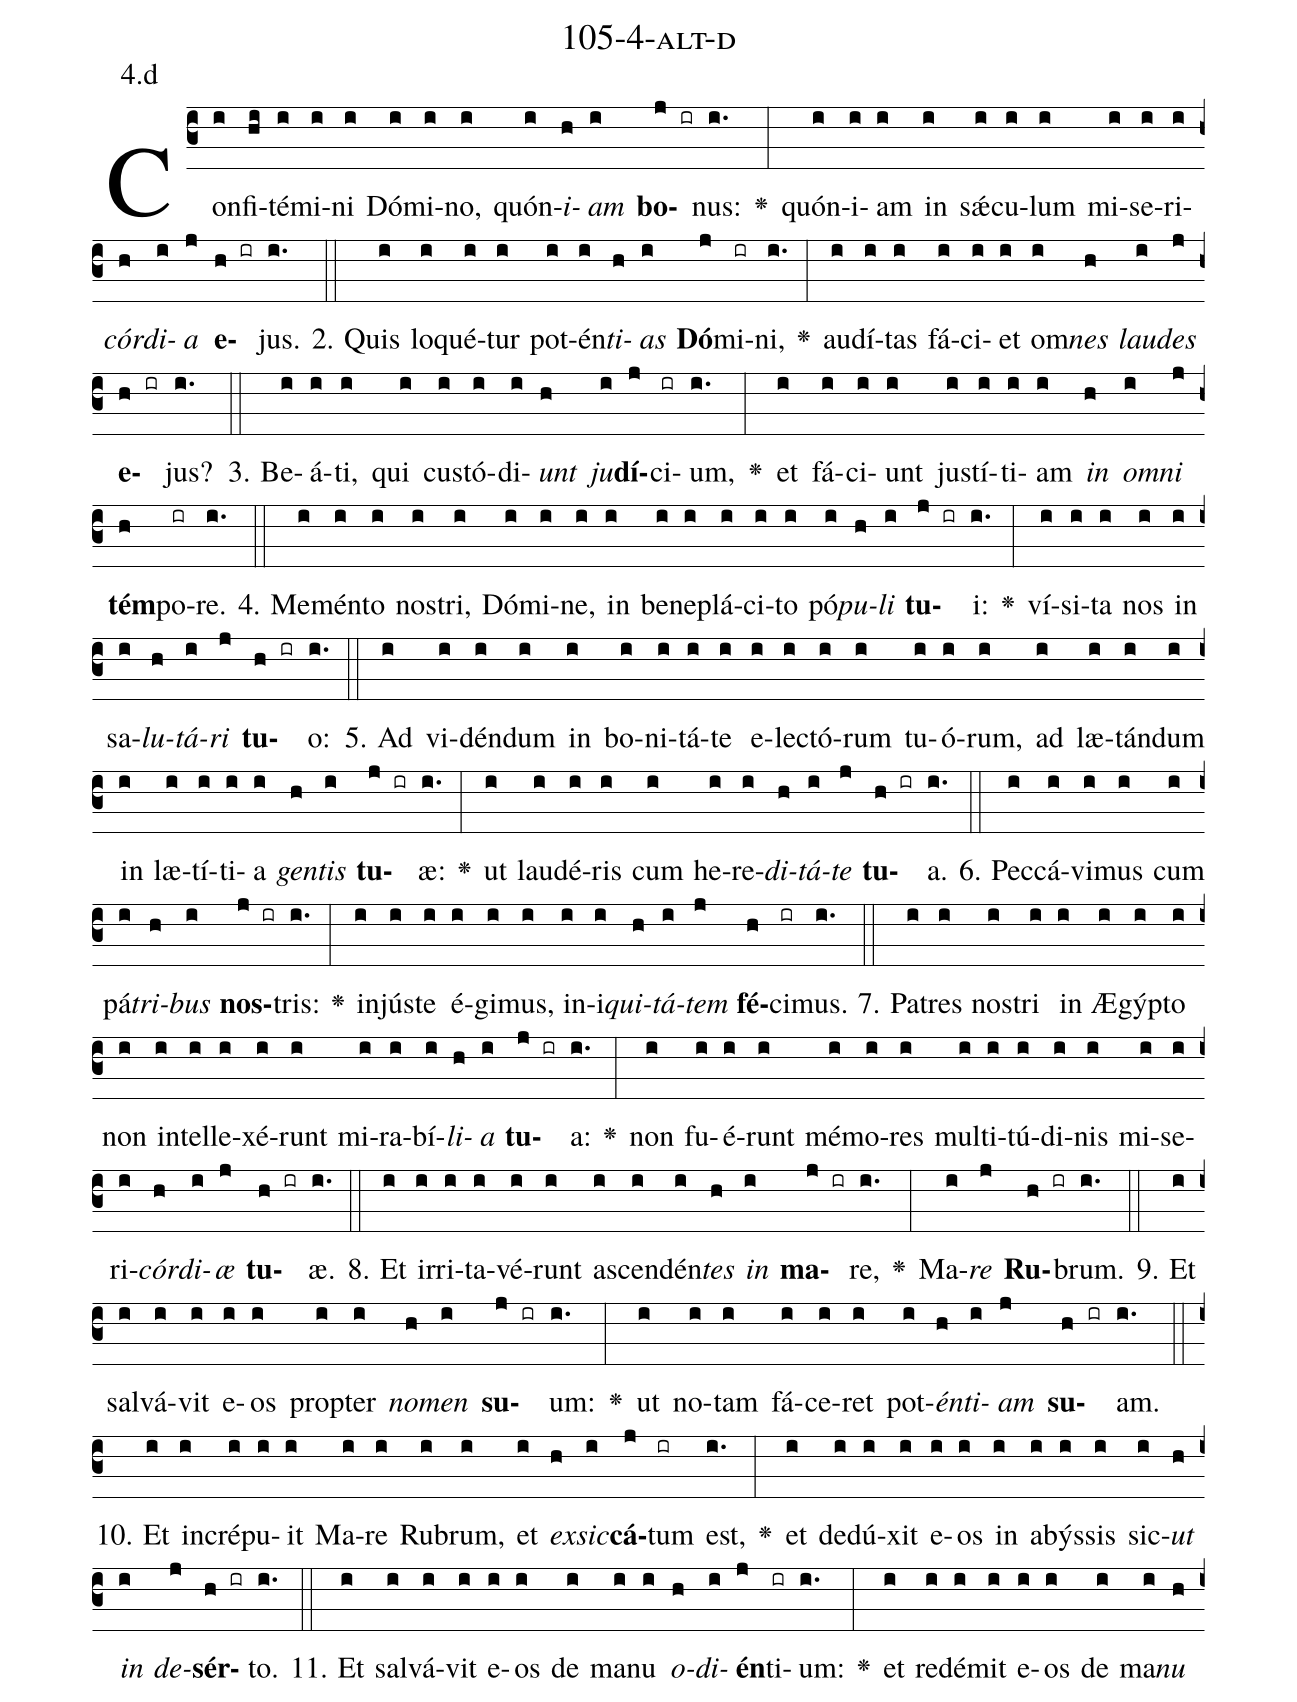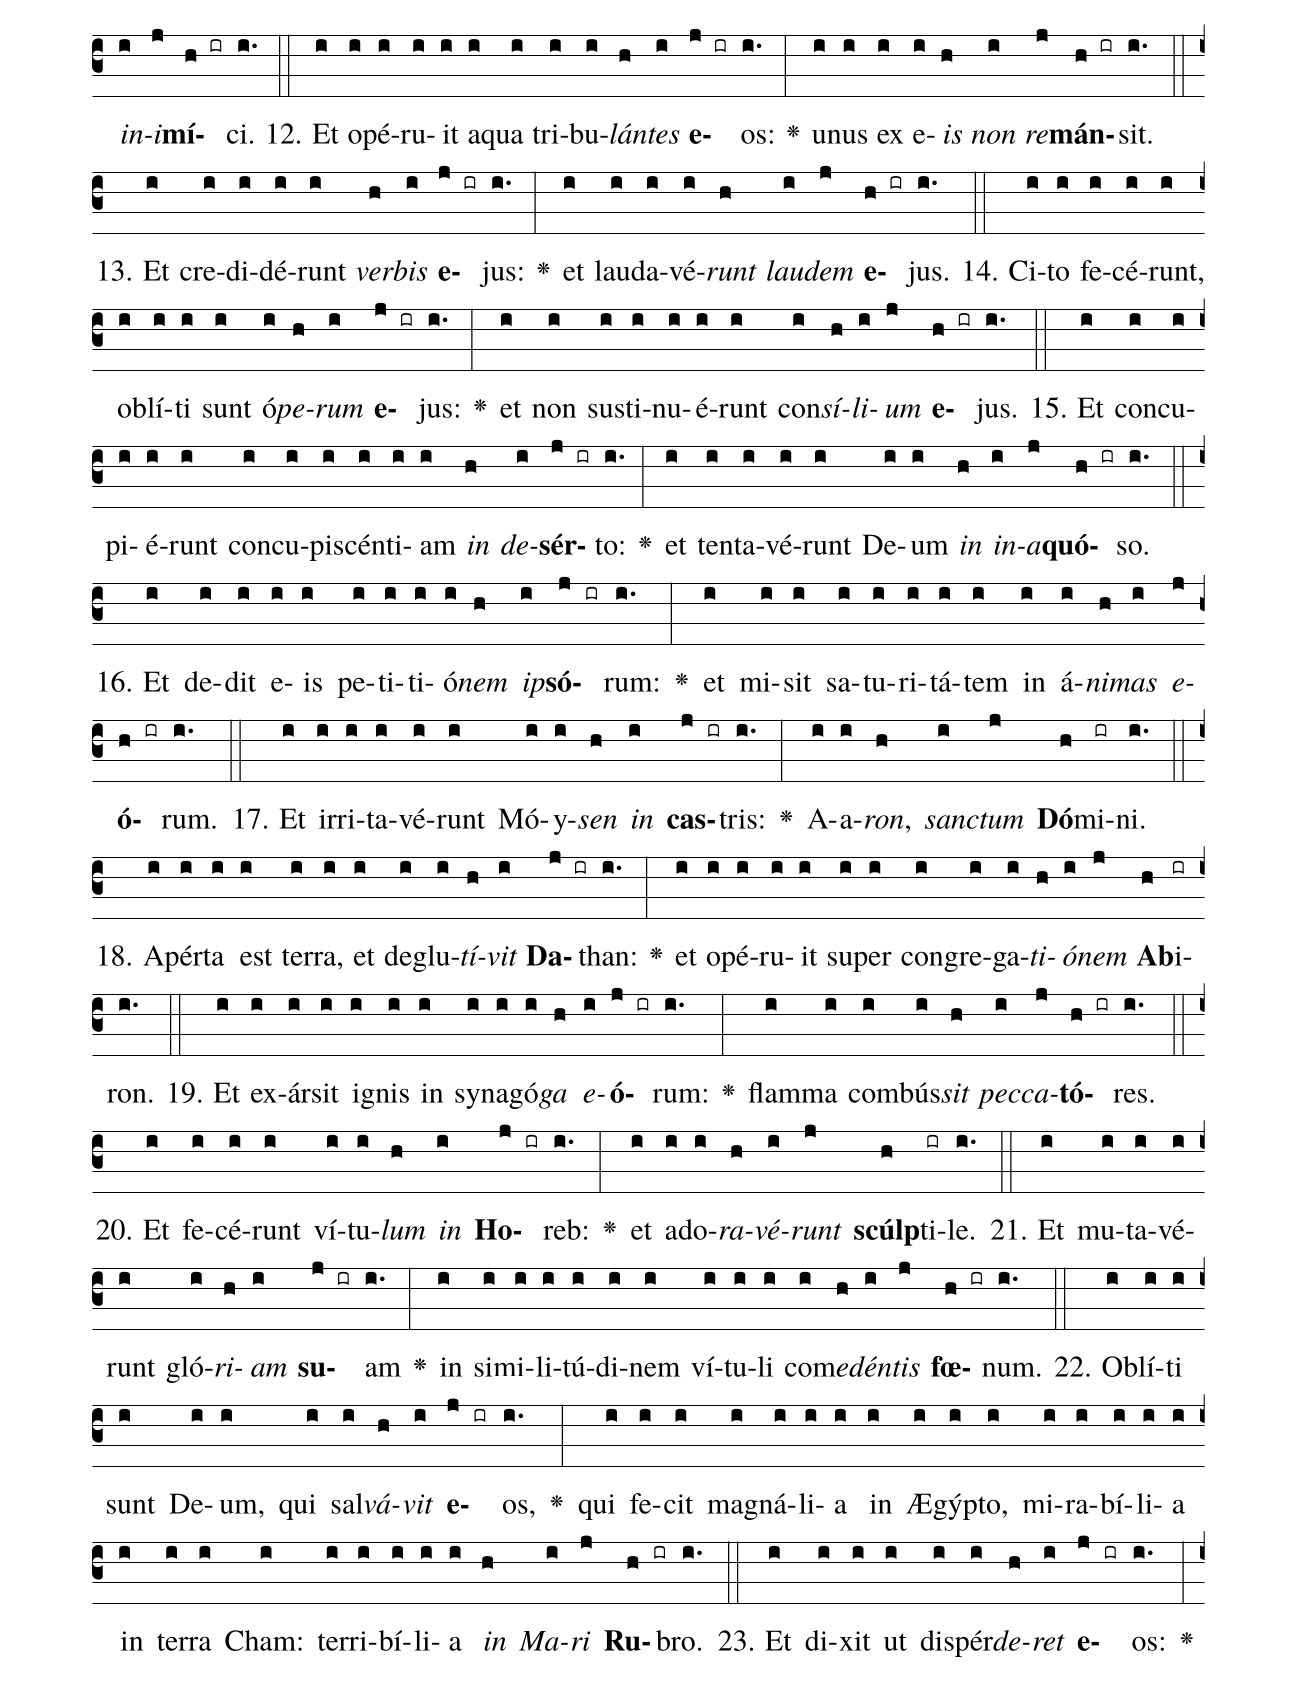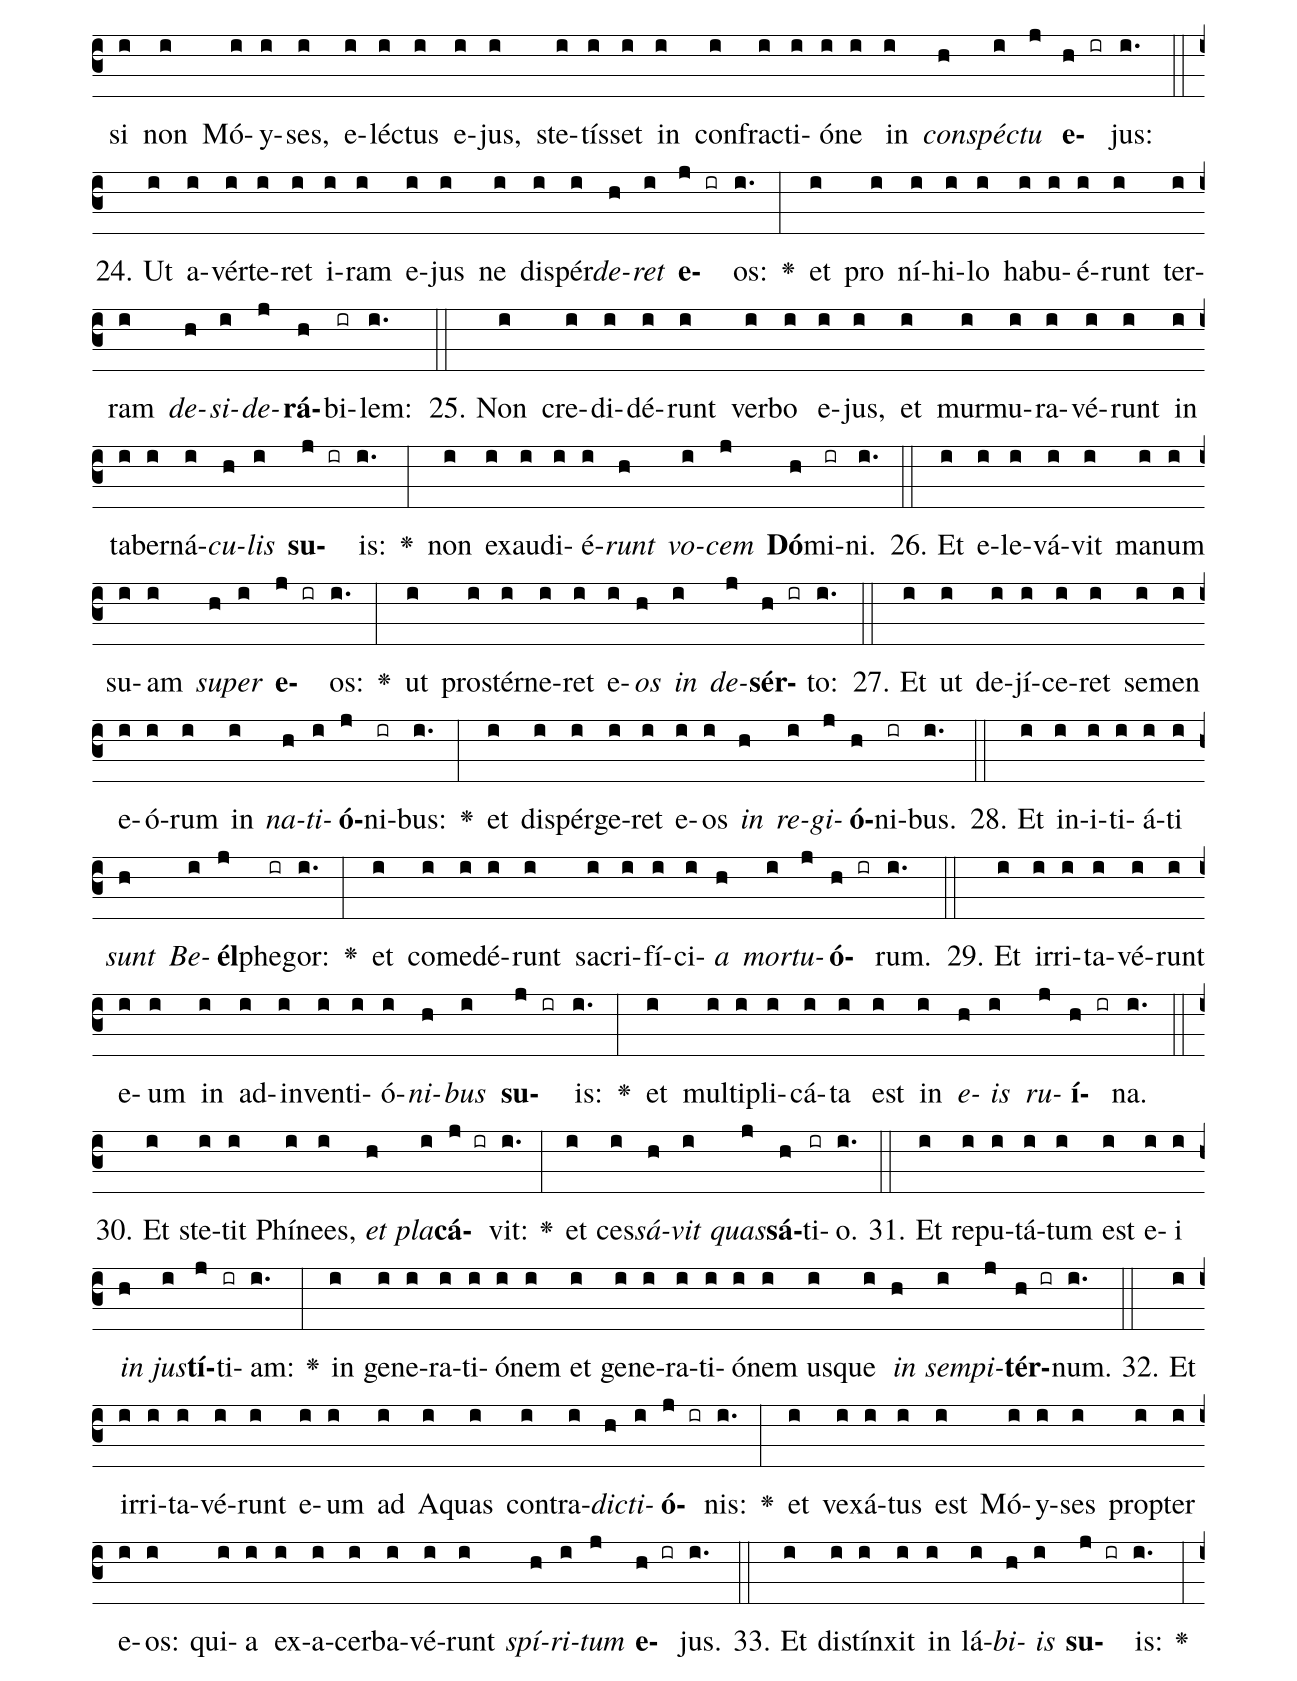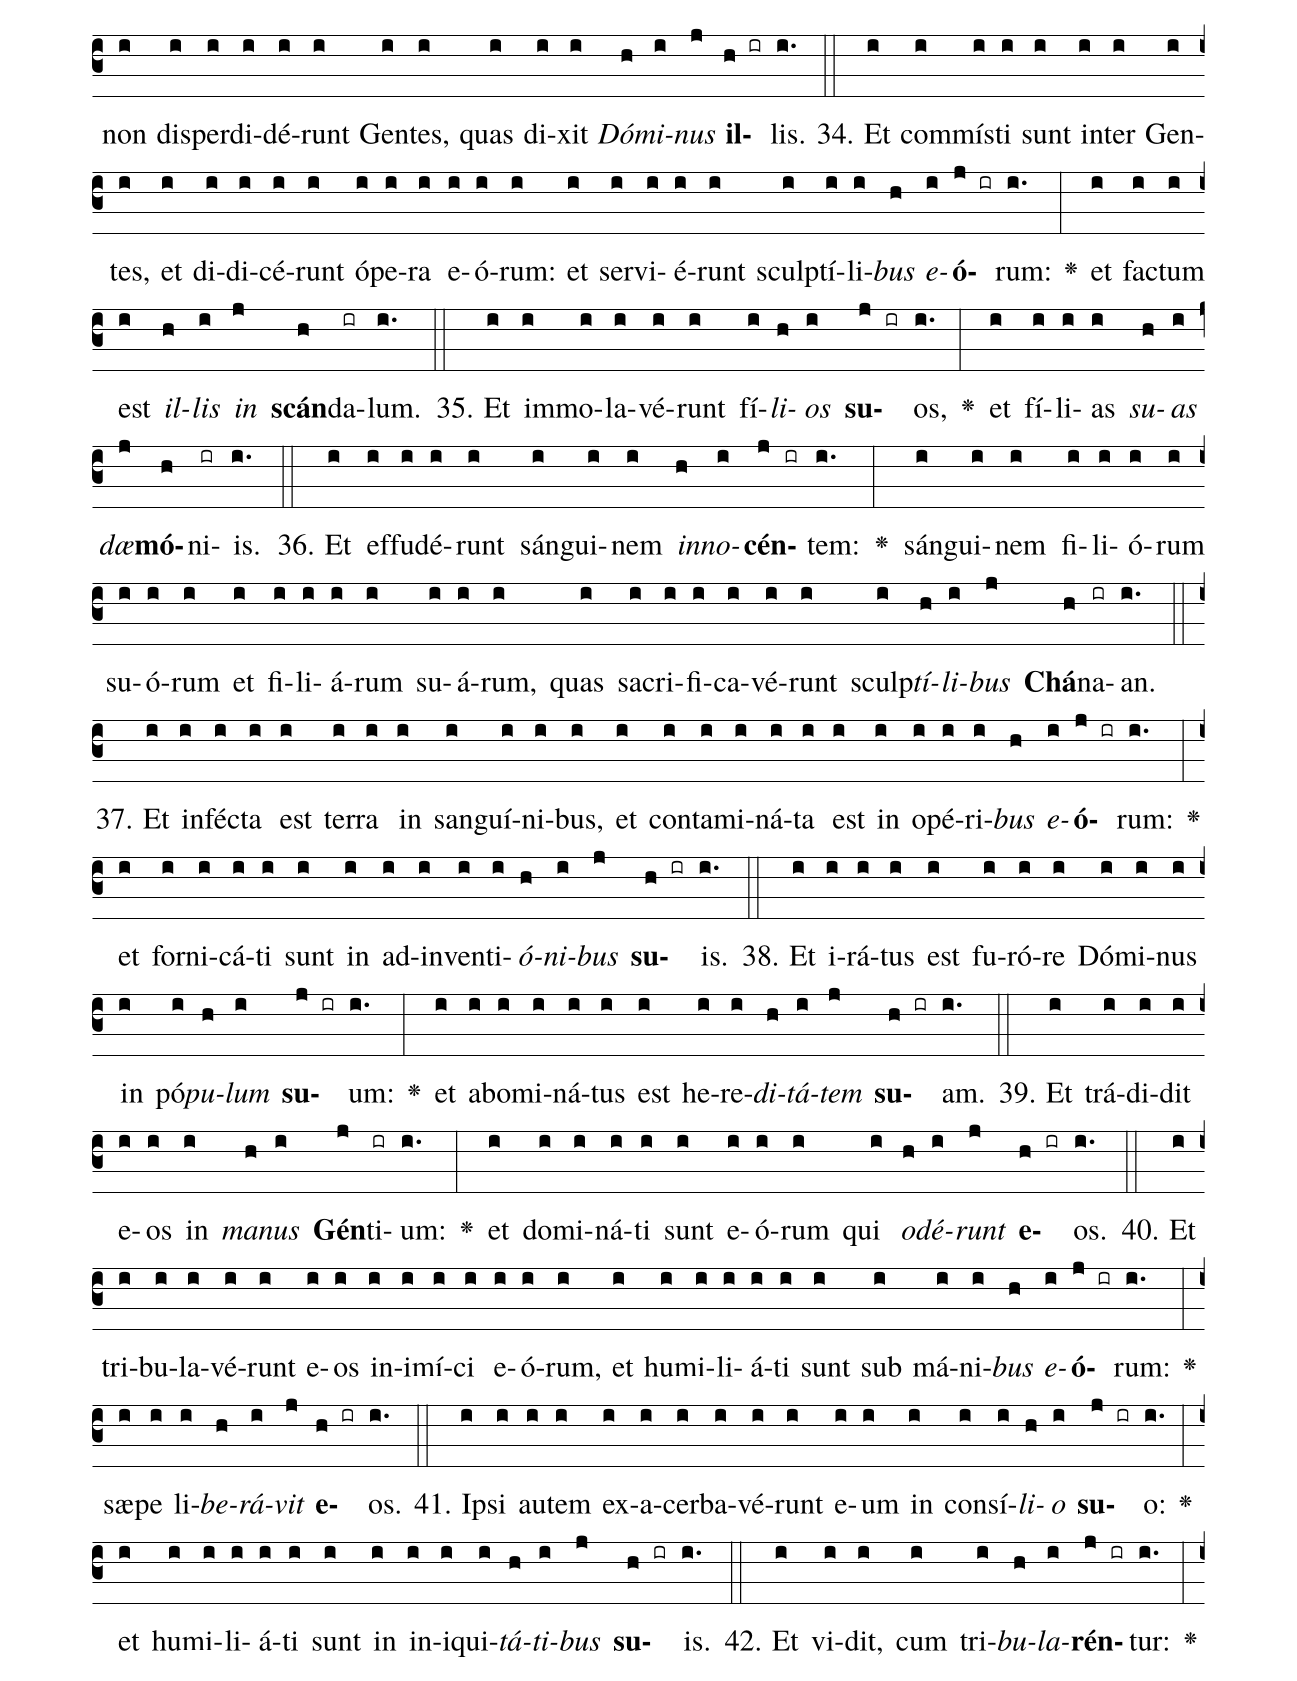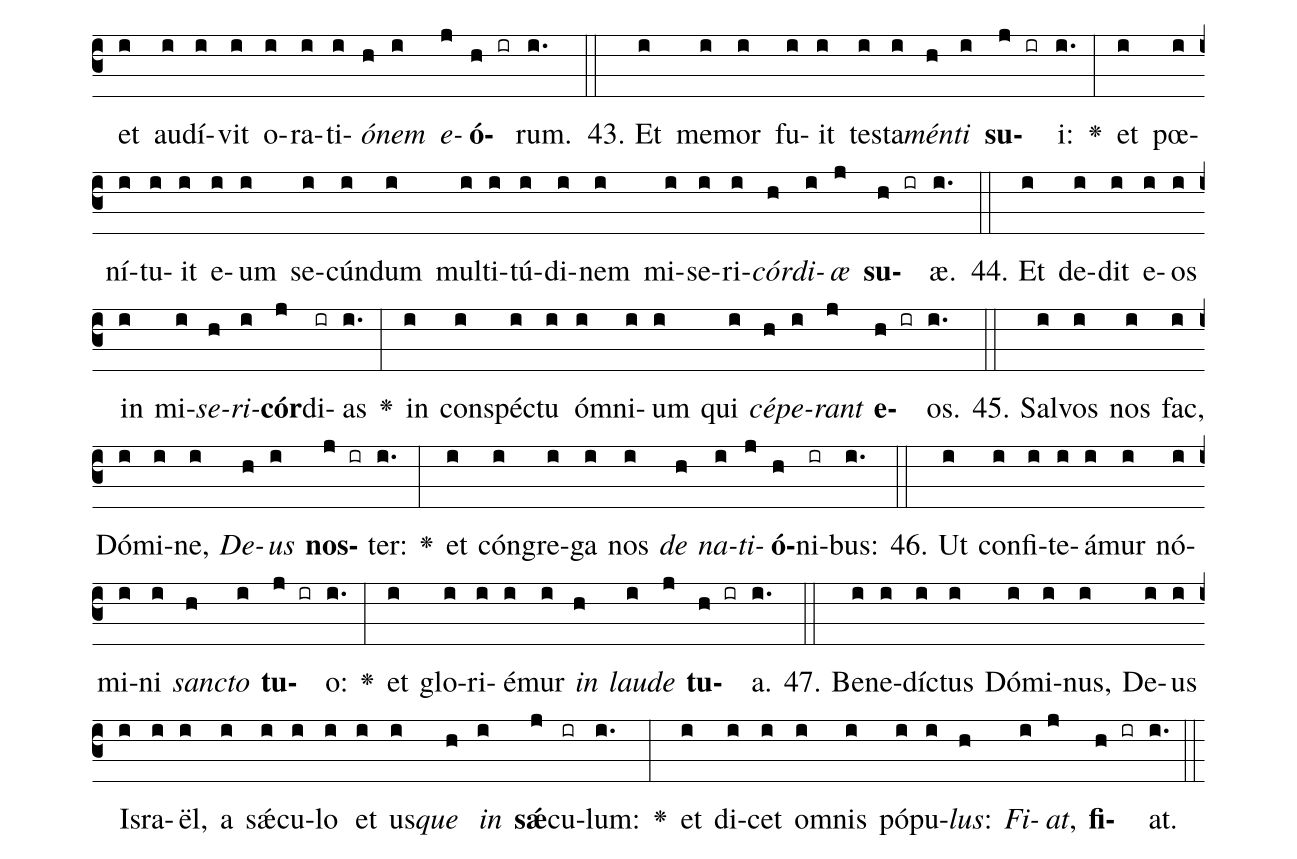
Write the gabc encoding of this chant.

name: 105-4-alt-d;
annotation: 4.d;
%%
(c3)Con(i)fi(hi)té(i)mi(i)ni(i) Dó(i)mi(i)no,(i) quón(i)<i>i</i>(h)<i>am</i>(i) <b>bo</b>(j ir)nus:(i.) <v>\greheightstar</v>(:) quón(i)i(i)am(i) in(i) sǽ(i)cu(i)lum(i) mi(i)se(i)ri(i)<i>cór</i>(h)<i>di</i>(i)<i>a</i>(j) <b>e</b>(h ir)jus.(i.) (::)
2. Quis(i) lo(i)qué(i)tur(i) pot(i)én(i)<i>ti</i>(h)<i>as</i>(i) <b>Dó</b>(j)mi(ir)ni,(i.) <v>\greheightstar</v>(:) au(i)dí(i)tas(i) fá(i)ci(i)et(i) om(i)<i>nes</i>(h) <i>lau</i>(i)<i>des</i>(j) <b>e</b>(h ir)jus?(i.) (::)
3. Be(i)á(i)ti,(i) qui(i) cus(i)tó(i)di(i)<i>unt</i>(h) <i>ju</i>(i)<b>dí</b>(j)ci(ir)um,(i.) <v>\greheightstar</v>(:) et(i) fá(i)ci(i)unt(i) jus(i)tí(i)ti(i)am(i) <i>in</i>(h) <i>om</i>(i)<i>ni</i>(j) <b>tém</b>(h)po(ir)re.(i.) (::)
4. Me(i)mén(i)to(i) nos(i)tri,(i) Dó(i)mi(i)ne,(i) in(i) be(i)ne(i)plá(i)ci(i)to(i) pó(i)<i>pu</i>(h)<i>li</i>(i) <b>tu</b>(j ir)i:(i.) <v>\greheightstar</v>(:) ví(i)si(i)ta(i) nos(i) in(i) sa(i)<i>lu</i>(h)<i>tá</i>(i)<i>ri</i>(j) <b>tu</b>(h ir)o:(i.) (::)
5. Ad(i) vi(i)dén(i)dum(i) in(i) bo(i)ni(i)tá(i)te(i) e(i)lec(i)tó(i)rum(i) tu(i)ó(i)rum,(i) ad(i) læ(i)tán(i)dum(i) in(i) læ(i)tí(i)ti(i)a(i) <i>gen</i>(h)<i>tis</i>(i) <b>tu</b>(j ir)æ:(i.) <v>\greheightstar</v>(:) ut(i) lau(i)dé(i)ris(i) cum(i) he(i)re(i)<i>di</i>(h)<i>tá</i>(i)<i>te</i>(j) <b>tu</b>(h ir)a.(i.) (::)
6. Pec(i)cá(i)vi(i)mus(i) cum(i) pá(i)<i>tri</i>(h)<i>bus</i>(i) <b>nos</b>(j ir)tris:(i.) <v>\greheightstar</v>(:) in(i)jús(i)te(i) é(i)gi(i)mus,(i) in(i)i(i)<i>qui</i>(h)<i>tá</i>(i)<i>tem</i>(j) <b>fé</b>(h)ci(ir)mus.(i.) (::)
7. Pa(i)tres(i) nos(i)tri(i) in(i) Æ(i)gýp(i)to(i) non(i) in(i)tel(i)le(i)xé(i)runt(i) mi(i)ra(i)bí(i)<i>li</i>(h)<i>a</i>(i) <b>tu</b>(j ir)a:(i.) <v>\greheightstar</v>(:) non(i) fu(i)é(i)runt(i) mé(i)mo(i)res(i) mul(i)ti(i)tú(i)di(i)nis(i) mi(i)se(i)ri(i)<i>cór</i>(h)<i>di</i>(i)<i>æ</i>(j) <b>tu</b>(h ir)æ.(i.) (::)
8. Et(i) ir(i)ri(i)ta(i)vé(i)runt(i) a(i)scen(i)dén(i)<i>tes</i>(h) <i>in</i>(i) <b>ma</b>(j ir)re,(i.) <v>\greheightstar</v>(:) Ma(i)<i>re</i>(j) <b>Ru</b>(h ir)brum.(i.) (::)
9. Et(i) sal(i)vá(i)vit(i) e(i)os(i) prop(i)ter(i) <i>no</i>(h)<i>men</i>(i) <b>su</b>(j ir)um:(i.) <v>\greheightstar</v>(:) ut(i) no(i)tam(i) fá(i)ce(i)ret(i) pot(i)<i>én</i>(h)<i>ti</i>(i)<i>am</i>(j) <b>su</b>(h ir)am.(i.) (::)
10. Et(i) in(i)cré(i)pu(i)it(i) Ma(i)re(i) Ru(i)brum,(i) et(i) <i>ex</i>(h)<i>sic</i>(i)<b>cá</b>(j)tum(ir) est,(i.) <v>\greheightstar</v>(:) et(i) de(i)dú(i)xit(i) e(i)os(i) in(i) a(i)býs(i)sis(i) sic(i)<i>ut</i>(h) <i>in</i>(i) <i>de</i>(j)<b>sér</b>(h ir)to.(i.) (::)
11. Et(i) sal(i)vá(i)vit(i) e(i)os(i) de(i) ma(i)nu(i) <i>o</i>(h)<i>di</i>(i)<b>én</b>(j)ti(ir)um:(i.) <v>\greheightstar</v>(:) et(i) red(i)é(i)mit(i) e(i)os(i) de(i) ma(i)<i>nu</i>(h) <i>in</i>(i)<i>i</i>(j)<b>mí</b>(h ir)ci.(i.) (::)
12. Et(i) o(i)pé(i)ru(i)it(i) a(i)qua(i) tri(i)bu(i)<i>lán</i>(h)<i>tes</i>(i) <b>e</b>(j ir)os:(i.) <v>\greheightstar</v>(:) u(i)nus(i) ex(i) e(i)<i>is</i>(h) <i>non</i>(i) <i>re</i>(j)<b>mán</b>(h ir)sit.(i.) (::)
13. Et(i) cre(i)di(i)dé(i)runt(i) <i>ver</i>(h)<i>bis</i>(i) <b>e</b>(j ir)jus:(i.) <v>\greheightstar</v>(:) et(i) lau(i)da(i)vé(i)<i>runt</i>(h) <i>lau</i>(i)<i>dem</i>(j) <b>e</b>(h ir)jus.(i.) (::)
14. Ci(i)to(i) fe(i)cé(i)runt,(i) ob(i)lí(i)ti(i) sunt(i) ó(i)<i>pe</i>(h)<i>rum</i>(i) <b>e</b>(j ir)jus:(i.) <v>\greheightstar</v>(:) et(i) non(i) sus(i)ti(i)nu(i)é(i)runt(i) con(i)<i>sí</i>(h)<i>li</i>(i)<i>um</i>(j) <b>e</b>(h ir)jus.(i.) (::)
15. Et(i) con(i)cu(i)pi(i)é(i)runt(i) con(i)cu(i)pi(i)scén(i)ti(i)am(i) <i>in</i>(h) <i>de</i>(i)<b>sér</b>(j ir)to:(i.) <v>\greheightstar</v>(:) et(i) ten(i)ta(i)vé(i)runt(i) De(i)um(i) <i>in</i>(h) <i>in</i>(i)<i>a</i>(j)<b>quó</b>(h ir)so.(i.) (::)
16. Et(i) de(i)dit(i) e(i)is(i) pe(i)ti(i)ti(i)ó(i)<i>nem</i>(h) <i>ip</i>(i)<b>só</b>(j ir)rum:(i.) <v>\greheightstar</v>(:) et(i) mi(i)sit(i) sa(i)tu(i)ri(i)tá(i)tem(i) in(i) á(i)<i>ni</i>(h)<i>mas</i>(i) <i>e</i>(j)<b>ó</b>(h ir)rum.(i.) (::)
17. Et(i) ir(i)ri(i)ta(i)vé(i)runt(i) Mó(i)y(i)<i>sen</i>(h) <i>in</i>(i) <b>cas</b>(j ir)tris:(i.) <v>\greheightstar</v>(:) A(i)a(i)<i>ron</i>,(h) <i>sanc</i>(i)<i>tum</i>(j) <b>Dó</b>(h)mi(ir)ni.(i.) (::)
18. A(i)pér(i)ta(i) est(i) ter(i)ra,(i) et(i) de(i)glu(i)<i>tí</i>(h)<i>vit</i>(i) <b>Da</b>(j ir)than:(i.) <v>\greheightstar</v>(:) et(i) o(i)pé(i)ru(i)it(i) su(i)per(i) con(i)gre(i)ga(i)<i>ti</i>(h)<i>ó</i>(i)<i>nem</i>(j) <b>Ab</b>(h)i(ir)ron.(i.) (::)
19. Et(i) ex(i)ár(i)sit(i) i(i)gnis(i) in(i) sy(i)na(i)gó(i)<i>ga</i>(h) <i>e</i>(i)<b>ó</b>(j ir)rum:(i.) <v>\greheightstar</v>(:) flam(i)ma(i) com(i)bús(i)<i>sit</i>(h) <i>pec</i>(i)<i>ca</i>(j)<b>tó</b>(h ir)res.(i.) (::)
20. Et(i) fe(i)cé(i)runt(i) ví(i)tu(i)<i>lum</i>(h) <i>in</i>(i) <b>Ho</b>(j ir)reb:(i.) <v>\greheightstar</v>(:) et(i) ad(i)o(i)<i>ra</i>(h)<i>vé</i>(i)<i>runt</i>(j) <b>scúlp</b>(h)ti(ir)le.(i.) (::)
21. Et(i) mu(i)ta(i)vé(i)runt(i) gló(i)<i>ri</i>(h)<i>am</i>(i) <b>su</b>(j ir)am(i.) <v>\greheightstar</v>(:) in(i) si(i)mi(i)li(i)tú(i)di(i)nem(i) ví(i)tu(i)li(i) com(i)<i>e</i>(h)<i>dén</i>(i)<i>tis</i>(j) <b>fœ</b>(h ir)num.(i.) (::)
22. Ob(i)lí(i)ti(i) sunt(i) De(i)um,(i) qui(i) sal(i)<i>vá</i>(h)<i>vit</i>(i) <b>e</b>(j ir)os,(i.) <v>\greheightstar</v>(:) qui(i) fe(i)cit(i) ma(i)gná(i)li(i)a(i) in(i) Æ(i)gýp(i)to,(i) mi(i)ra(i)bí(i)li(i)a(i) in(i) ter(i)ra(i) Cham:(i) ter(i)ri(i)bí(i)li(i)a(i) <i>in</i>(h) <i>Ma</i>(i)<i>ri</i>(j) <b>Ru</b>(h ir)bro.(i.) (::)
23. Et(i) di(i)xit(i) ut(i) dis(i)pér(i)<i>de</i>(h)<i>ret</i>(i) <b>e</b>(j ir)os:(i.) <v>\greheightstar</v>(:) si(i) non(i) Mó(i)y(i)ses,(i) e(i)léc(i)tus(i) e(i)jus,(i) ste(i)tís(i)set(i) in(i) con(i)frac(i)ti(i)ó(i)ne(i) in(i) <i>con</i>(h)<i>spéc</i>(i)<i>tu</i>(j) <b>e</b>(h ir)jus:(i.) (::)
24. Ut(i) a(i)vér(i)te(i)ret(i) i(i)ram(i) e(i)jus(i) ne(i) dis(i)pér(i)<i>de</i>(h)<i>ret</i>(i) <b>e</b>(j ir)os:(i.) <v>\greheightstar</v>(:) et(i) pro(i) ní(i)hi(i)lo(i) ha(i)bu(i)é(i)runt(i) ter(i)ram(i) <i>de</i>(h)<i>si</i>(i)<i>de</i>(j)<b>rá</b>(h)bi(ir)lem:(i.) (::)
25. Non(i) cre(i)di(i)dé(i)runt(i) ver(i)bo(i) e(i)jus,(i) et(i) mur(i)mu(i)ra(i)vé(i)runt(i) in(i) ta(i)ber(i)ná(i)<i>cu</i>(h)<i>lis</i>(i) <b>su</b>(j ir)is:(i.) <v>\greheightstar</v>(:) non(i) ex(i)au(i)di(i)é(i)<i>runt</i>(h) <i>vo</i>(i)<i>cem</i>(j) <b>Dó</b>(h)mi(ir)ni.(i.) (::)
26. Et(i) e(i)le(i)vá(i)vit(i) ma(i)num(i) su(i)am(i) <i>su</i>(h)<i>per</i>(i) <b>e</b>(j ir)os:(i.) <v>\greheightstar</v>(:) ut(i) pro(i)stér(i)ne(i)ret(i) e(i)<i>os</i>(h) <i>in</i>(i) <i>de</i>(j)<b>sér</b>(h ir)to:(i.) (::)
27. Et(i) ut(i) de(i)jí(i)ce(i)ret(i) se(i)men(i) e(i)ó(i)rum(i) in(i) <i>na</i>(h)<i>ti</i>(i)<b>ó</b>(j)ni(ir)bus:(i.) <v>\greheightstar</v>(:) et(i) di(i)spér(i)ge(i)ret(i) e(i)os(i) <i>in</i>(h) <i>re</i>(i)<i>gi</i>(j)<b>ó</b>(h)ni(ir)bus.(i.) (::)
28. Et(i) in(i)i(i)ti(i)á(i)ti(i) <i>sunt</i>(h) <i>Be</i>(i)<b>él</b>(j)phe(ir)gor:(i.) <v>\greheightstar</v>(:) et(i) com(i)e(i)dé(i)runt(i) sa(i)cri(i)fí(i)ci(i)<i>a</i>(h) <i>mor</i>(i)<i>tu</i>(j)<b>ó</b>(h ir)rum.(i.) (::)
29. Et(i) ir(i)ri(i)ta(i)vé(i)runt(i) e(i)um(i) in(i) ad(i)in(i)ven(i)ti(i)ó(i)<i>ni</i>(h)<i>bus</i>(i) <b>su</b>(j ir)is:(i.) <v>\greheightstar</v>(:) et(i) mul(i)ti(i)pli(i)cá(i)ta(i) est(i) in(i) <i>e</i>(h)<i>is</i>(i) <i>ru</i>(j)<b>í</b>(h ir)na.(i.) (::)
30. Et(i) ste(i)tit(i) Phí(i)nees,(i) <i>et</i>(h) <i>pla</i>(i)<b>cá</b>(j ir)vit:(i.) <v>\greheightstar</v>(:) et(i) ces(i)<i>sá</i>(h)<i>vit</i>(i) <i>quas</i>(j)<b>sá</b>(h)ti(ir)o.(i.) (::)
31. Et(i) re(i)pu(i)tá(i)tum(i) est(i) e(i)i(i) <i>in</i>(h) <i>jus</i>(i)<b>tí</b>(j)ti(ir)am:(i.) <v>\greheightstar</v>(:) in(i) ge(i)ne(i)ra(i)ti(i)ó(i)nem(i) et(i) ge(i)ne(i)ra(i)ti(i)ó(i)nem(i) us(i)que(i) <i>in</i>(h) <i>sem</i>(i)<i>pi</i>(j)<b>tér</b>(h ir)num.(i.) (::)
32. Et(i) ir(i)ri(i)ta(i)vé(i)runt(i) e(i)um(i) ad(i) A(i)quas(i) con(i)tra(i)<i>dic</i>(h)<i>ti</i>(i)<b>ó</b>(j ir)nis:(i.) <v>\greheightstar</v>(:) et(i) ve(i)xá(i)tus(i) est(i) Mó(i)y(i)ses(i) prop(i)ter(i) e(i)os:(i) qui(i)a(i) ex(i)a(i)cer(i)ba(i)vé(i)runt(i) <i>spí</i>(h)<i>ri</i>(i)<i>tum</i>(j) <b>e</b>(h ir)jus.(i.) (::)
33. Et(i) di(i)stín(i)xit(i) in(i) lá(i)<i>bi</i>(h)<i>is</i>(i) <b>su</b>(j ir)is:(i.) <v>\greheightstar</v>(:) non(i) dis(i)per(i)di(i)dé(i)runt(i) Gen(i)tes,(i) quas(i) di(i)xit(i) <i>Dó</i>(h)<i>mi</i>(i)<i>nus</i>(j) <b>il</b>(h ir)lis.(i.) (::)
34. Et(i) com(i)mís(i)ti(i) sunt(i) in(i)ter(i) Gen(i)tes,(i) et(i) di(i)di(i)cé(i)runt(i) ó(i)pe(i)ra(i) e(i)ó(i)rum:(i) et(i) ser(i)vi(i)é(i)runt(i) sculp(i)tí(i)li(i)<i>bus</i>(h) <i>e</i>(i)<b>ó</b>(j ir)rum:(i.) <v>\greheightstar</v>(:) et(i) fac(i)tum(i) est(i) <i>il</i>(h)<i>lis</i>(i) <i>in</i>(j) <b>scán</b>(h)da(ir)lum.(i.) (::)
35. Et(i) im(i)mo(i)la(i)vé(i)runt(i) fí(i)<i>li</i>(h)<i>os</i>(i) <b>su</b>(j ir)os,(i.) <v>\greheightstar</v>(:) et(i) fí(i)li(i)as(i) <i>su</i>(h)<i>as</i>(i) <i>dæ</i>(j)<b>mó</b>(h)ni(ir)is.(i.) (::)
36. Et(i) ef(i)fu(i)dé(i)runt(i) sán(i)gui(i)nem(i) <i>in</i>(h)<i>no</i>(i)<b>cén</b>(j ir)tem:(i.) <v>\greheightstar</v>(:) sán(i)gui(i)nem(i) fi(i)li(i)ó(i)rum(i) su(i)ó(i)rum(i) et(i) fi(i)li(i)á(i)rum(i) su(i)á(i)rum,(i) quas(i) sa(i)cri(i)fi(i)ca(i)vé(i)runt(i) sculp(i)<i>tí</i>(h)<i>li</i>(i)<i>bus</i>(j) <b>Chá</b>(h)na(ir)an.(i.) (::)
37. Et(i) in(i)féc(i)ta(i) est(i) ter(i)ra(i) in(i) san(i)guí(i)ni(i)bus,(i) et(i) con(i)ta(i)mi(i)ná(i)ta(i) est(i) in(i) o(i)pé(i)ri(i)<i>bus</i>(h) <i>e</i>(i)<b>ó</b>(j ir)rum:(i.) <v>\greheightstar</v>(:) et(i) for(i)ni(i)cá(i)ti(i) sunt(i) in(i) ad(i)in(i)ven(i)ti(i)<i>ó</i>(h)<i>ni</i>(i)<i>bus</i>(j) <b>su</b>(h ir)is.(i.) (::)
38. Et(i) i(i)rá(i)tus(i) est(i) fu(i)ró(i)re(i) Dó(i)mi(i)nus(i) in(i) pó(i)<i>pu</i>(h)<i>lum</i>(i) <b>su</b>(j ir)um:(i.) <v>\greheightstar</v>(:) et(i) ab(i)o(i)mi(i)ná(i)tus(i) est(i) he(i)re(i)<i>di</i>(h)<i>tá</i>(i)<i>tem</i>(j) <b>su</b>(h ir)am.(i.) (::)
39. Et(i) trá(i)di(i)dit(i) e(i)os(i) in(i) <i>ma</i>(h)<i>nus</i>(i) <b>Gén</b>(j)ti(ir)um:(i.) <v>\greheightstar</v>(:) et(i) do(i)mi(i)ná(i)ti(i) sunt(i) e(i)ó(i)rum(i) qui(i) <i>o</i>(h)<i>dé</i>(i)<i>runt</i>(j) <b>e</b>(h ir)os.(i.) (::)
40. Et(i) tri(i)bu(i)la(i)vé(i)runt(i) e(i)os(i) in(i)i(i)mí(i)ci(i) e(i)ó(i)rum,(i) et(i) hu(i)mi(i)li(i)á(i)ti(i) sunt(i) sub(i) má(i)ni(i)<i>bus</i>(h) <i>e</i>(i)<b>ó</b>(j ir)rum:(i.) <v>\greheightstar</v>(:) sæ(i)pe(i) li(i)<i>be</i>(h)<i>rá</i>(i)<i>vit</i>(j) <b>e</b>(h ir)os.(i.) (::)
41. Ip(i)si(i) au(i)tem(i) ex(i)a(i)cer(i)ba(i)vé(i)runt(i) e(i)um(i) in(i) con(i)sí(i)<i>li</i>(h)<i>o</i>(i) <b>su</b>(j ir)o:(i.) <v>\greheightstar</v>(:) et(i) hu(i)mi(i)li(i)á(i)ti(i) sunt(i) in(i) in(i)i(i)qui(i)<i>tá</i>(h)<i>ti</i>(i)<i>bus</i>(j) <b>su</b>(h ir)is.(i.) (::)
42. Et(i) vi(i)dit,(i) cum(i) tri(i)<i>bu</i>(h)<i>la</i>(i)<b>rén</b>(j ir)tur:(i.) <v>\greheightstar</v>(:) et(i) au(i)dí(i)vit(i) o(i)ra(i)ti(i)<i>ó</i>(h)<i>nem</i>(i) <i>e</i>(j)<b>ó</b>(h ir)rum.(i.) (::)
43. Et(i) me(i)mor(i) fu(i)it(i) tes(i)ta(i)<i>mén</i>(h)<i>ti</i>(i) <b>su</b>(j ir)i:(i.) <v>\greheightstar</v>(:) et(i) pœ(i)ní(i)tu(i)it(i) e(i)um(i) se(i)cún(i)dum(i) mul(i)ti(i)tú(i)di(i)nem(i) mi(i)se(i)ri(i)<i>cór</i>(h)<i>di</i>(i)<i>æ</i>(j) <b>su</b>(h ir)æ.(i.) (::)
44. Et(i) de(i)dit(i) e(i)os(i) in(i) mi(i)<i>se</i>(h)<i>ri</i>(i)<b>cór</b>(j)di(ir)as(i.) <v>\greheightstar</v>(:) in(i) con(i)spéc(i)tu(i) óm(i)ni(i)um(i) qui(i) <i>cé</i>(h)<i>pe</i>(i)<i>rant</i>(j) <b>e</b>(h ir)os.(i.) (::)
45. Sal(i)vos(i) nos(i) fac,(i) Dó(i)mi(i)ne,(i) <i>De</i>(h)<i>us</i>(i) <b>nos</b>(j ir)ter:(i.) <v>\greheightstar</v>(:) et(i) cón(i)gre(i)ga(i) nos(i) <i>de</i>(h) <i>na</i>(i)<i>ti</i>(j)<b>ó</b>(h)ni(ir)bus:(i.) (::)
46. Ut(i) con(i)fi(i)te(i)á(i)mur(i) nó(i)mi(i)ni(i) <i>sanc</i>(h)<i>to</i>(i) <b>tu</b>(j ir)o:(i.) <v>\greheightstar</v>(:) et(i) glo(i)ri(i)é(i)mur(i) <i>in</i>(h) <i>lau</i>(i)<i>de</i>(j) <b>tu</b>(h ir)a.(i.) (::)
47. Be(i)ne(i)díc(i)tus(i) Dó(i)mi(i)nus,(i) De(i)us(i) Is(i)ra(i)ël,(i) a(i) sǽ(i)cu(i)lo(i) et(i) us(i)<i>que</i>(h) <i>in</i>(i) <b>sǽ</b>(j)cu(ir)lum:(i.) <v>\greheightstar</v>(:) et(i) di(i)cet(i) om(i)nis(i) pó(i)pu(i)<i>lus</i>:(h) <i>Fi</i>(i)<i>at</i>,(j) <b>fi</b>(h ir)at.(i.) (::)
